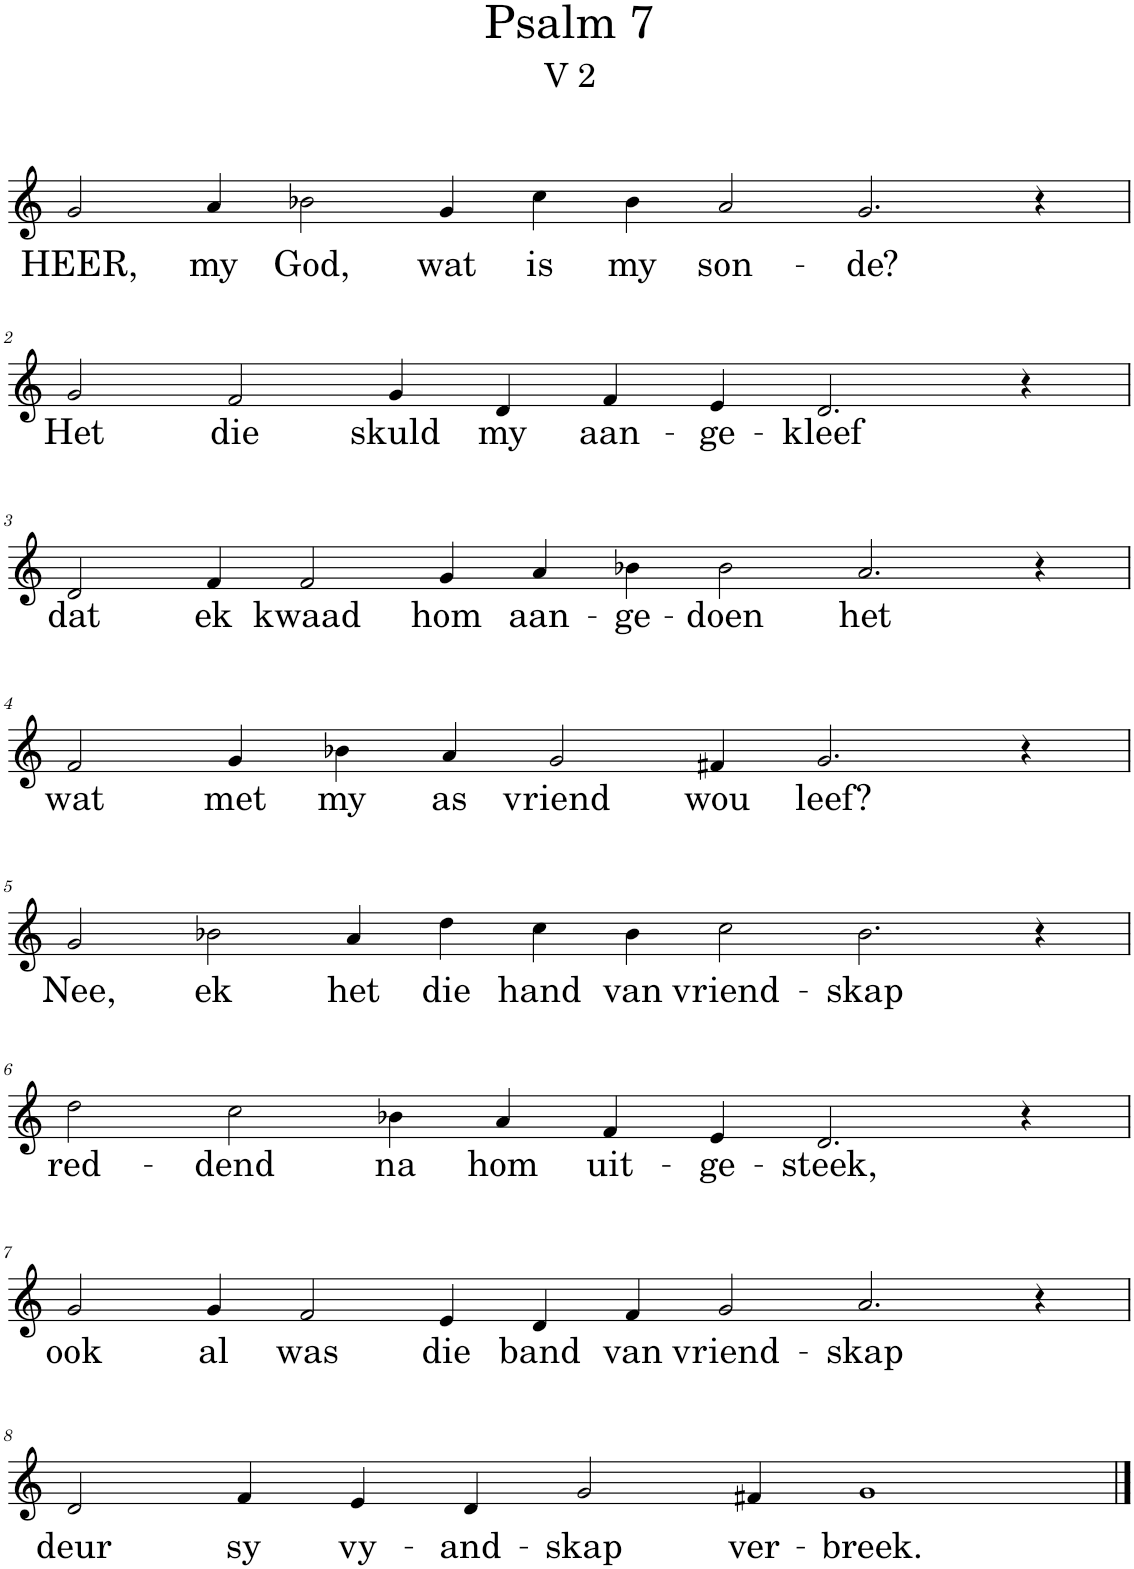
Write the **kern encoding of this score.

**kern	**text
*part1	*part1
*staff1	*staff1
*I"Pipe Organ	*
*I'Org.	*
*clefG2	*
*k[]	*
*M14/4	*
=1	=1
!	!LO:LY:b
2g/	HEER,
!	!LO:LY:b
4a/	my
!	!LO:LY:b
2b-X\	God,
!	!LO:LY:b
4g/	wat
!	!LO:LY:b
4cc\	is
!	!LO:LY:b
4b-\	my
!	!LO:LY:b
2a/	son-
!	!LO:LY:b
2.g/	-de?
4r	.
!!LO:LB:g=z
=2	=2
*M12/4	*
!	!LO:LY:b
2g/	Het
!	!LO:LY:b
2f/	die
!	!LO:LY:b
4g/	skuld
!	!LO:LY:b
4d/	my
!	!LO:LY:b
4f/	aan-
!	!LO:LY:b
4e/	-ge-
!	!LO:LY:b
2.d/	-kleef
4r	.
!!LO:LB:g=z
=3	=3
*M14/4	*
!	!LO:LY:b
2d/	dat
!	!LO:LY:b
4f/	ek
!	!LO:LY:b
2f/	kwaad
!	!LO:LY:b
4g/	hom
!	!LO:LY:b
4a/	aan-
!	!LO:LY:b
4b-X\	-ge-
!	!LO:LY:b
2b-\	-doen
!	!LO:LY:b
2.a/	het
4r	.
!!LO:LB:g=z
=4	=4
*M12/4	*
!	!LO:LY:b
2f/	wat
!	!LO:LY:b
4g/	met
!	!LO:LY:b
4b-X\	my
!	!LO:LY:b
4a/	as
!	!LO:LY:b
2g/	vriend
!	!LO:LY:b
4f#X/	wou
!	!LO:LY:b
2.g/	leef?
4r	.
!!LO:LB:g=z
=5	=5
*M14/4	*
!	!LO:LY:b
2g/	Nee,
!	!LO:LY:b
2b-X\	ek
!	!LO:LY:b
4a/	het
!	!LO:LY:b
4dd\	die
!	!LO:LY:b
4cc\	hand
!	!LO:LY:b
4b-\	van
!	!LO:LY:b
2cc\	vriend-
!	!LO:LY:b
2.b-\	-skap
4r	.
!!LO:LB:g=z
=6	=6
*M12/4	*
!	!LO:LY:b
2dd\	red-
!	!LO:LY:b
2cc\	-dend
!	!LO:LY:b
4b-X\	na
!	!LO:LY:b
4a/	hom
!	!LO:LY:b
4f/	uit-
!	!LO:LY:b
4e/	-ge-
!	!LO:LY:b
2.d/	-steek,
4r	.
!!LO:LB:g=z
=7	=7
*M14/4	*
!	!LO:LY:b
2g/	ook
!	!LO:LY:b
4g/	al
!	!LO:LY:b
2f/	was
!	!LO:LY:b
4e/	die
!	!LO:LY:b
4d/	band
!	!LO:LY:b
4f/	van
!	!LO:LY:b
2g/	vriend-
!	!LO:LY:b
2.a/	-skap
4r	.
!!LO:LB:g=z
=8	=8
*M12/4	*
!	!LO:LY:b
2d/	deur
!	!LO:LY:b
4f/	sy
!	!LO:LY:b
4e/	vy-
!	!LO:LY:b
4d/	-and-
!	!LO:LY:b
2g/	-skap
!	!LO:LY:b
4f#X/	ver-
!	!LO:LY:b
1g	-breek.
==	==
*-	*-
